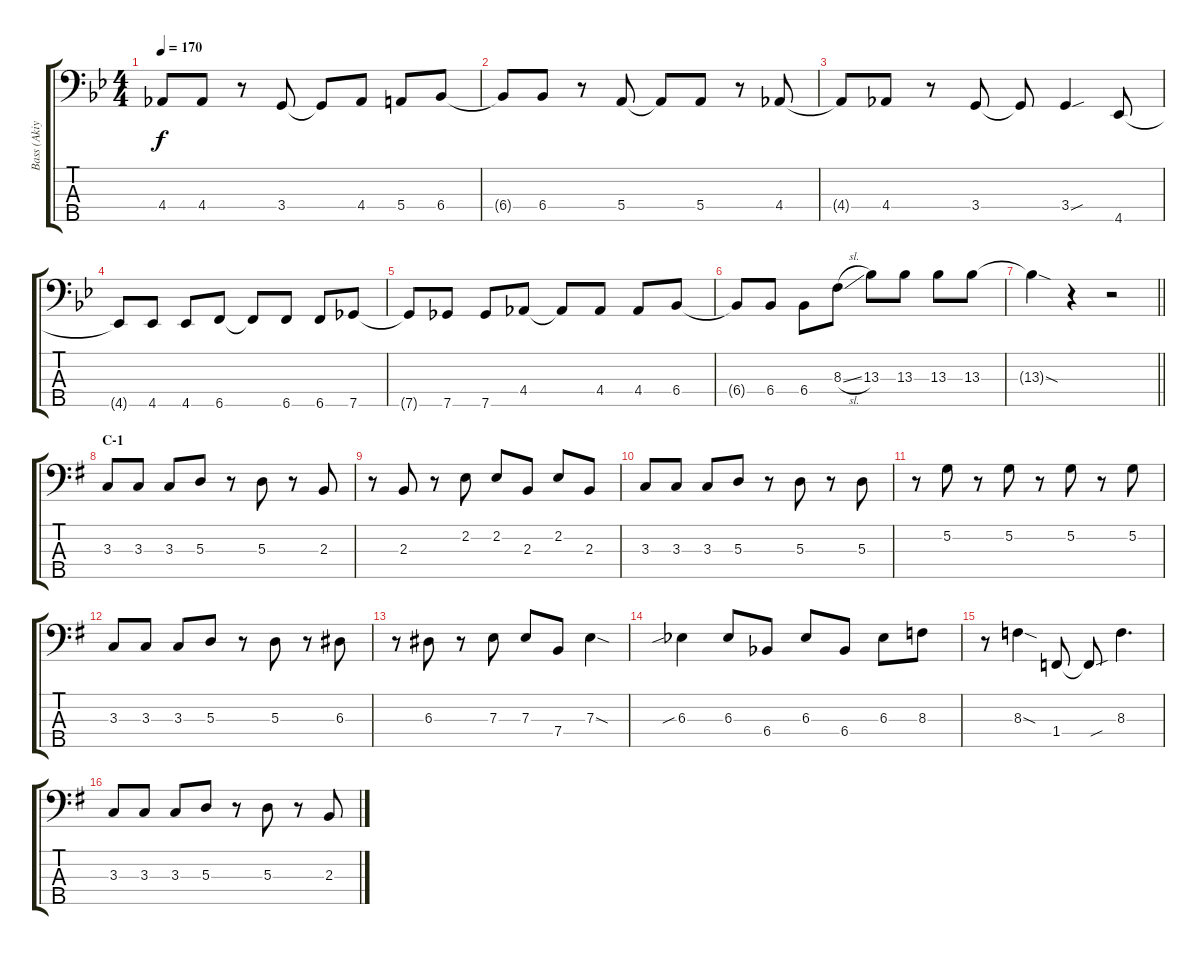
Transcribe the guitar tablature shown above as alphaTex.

\track ("Bass (Akiyama Mio)" "Bass (Akiy") {instrument electricbassfinger}
\staff {score tabs}
\tuning (G2 D2 A1 E1 B0) {hide}
\ts (4 4)
\tempo 170
\clef f4
\ks bb
4.4{t}.8{dy f} 4.4.8 r.8 3.4.8 3.4{t}.8 4.4.8 5.4.8 6.4.8 |
6.4{t}.8 6.4.8 r.8 5.4.8 5.4{t}.8 5.4.8 r.8 4.4.8 |
4.4{t}.8 4.4.8 r.8 3.4.8 3.4{t}.8 3.4{sou}.4 4.5.8 |
4.5{t}.8 4.5.8 4.5.8 6.5.8 6.5{t}.8 6.5.8 6.5.8 7.5.8 |
7.5{t}.8 7.5.8 7.5.8 4.4.8 4.4{t}.8 4.4.8 4.4.8 6.4.8 |
6.4{t}.8 6.4.8 6.4.8 8.3{sl}.8 13.3.8 13.3.8 13.3.8 13.3.8 |
\barLineRight lightlight
13.3{sod t}.4 r.4 r.2 |
\section ("" "C-1")
\ks g
3.3.8 3.3.8 3.3.8 5.3.8 r.8 5.3.8 r.8 2.3.8 |
r.8 2.3.8 r.8 2.2.8 2.2.8 2.3.8 2.2.8 2.3.8 |
3.3.8 3.3.8 3.3.8 5.3.8 r.8 5.3.8 r.8 5.3.8 |
r.8 5.2.8 r.8 5.2.8 r.8 5.2.8 r.8 5.2.8 |
3.3.8 3.3.8 3.3.8 5.3.8 r.8 5.3.8 r.8 6.3.8 |
r.8 6.3.8 r.8 7.3.8 7.3.8 7.4.8 7.3{sod}.4 |
6.3{sib acc b}.4 6.3{acc b}.8 6.4{acc b}.8 6.3{acc b}.8 6.4{acc b}.8 6.3{acc b}.8 8.3.8 |
r.8 8.3{sod}.4 1.4.8 1.4{sou t}.8 8.3.4{d} |
3.3.8 3.3.8 3.3.8 5.3.8 r.8 5.3.8 r.8 2.3.8
